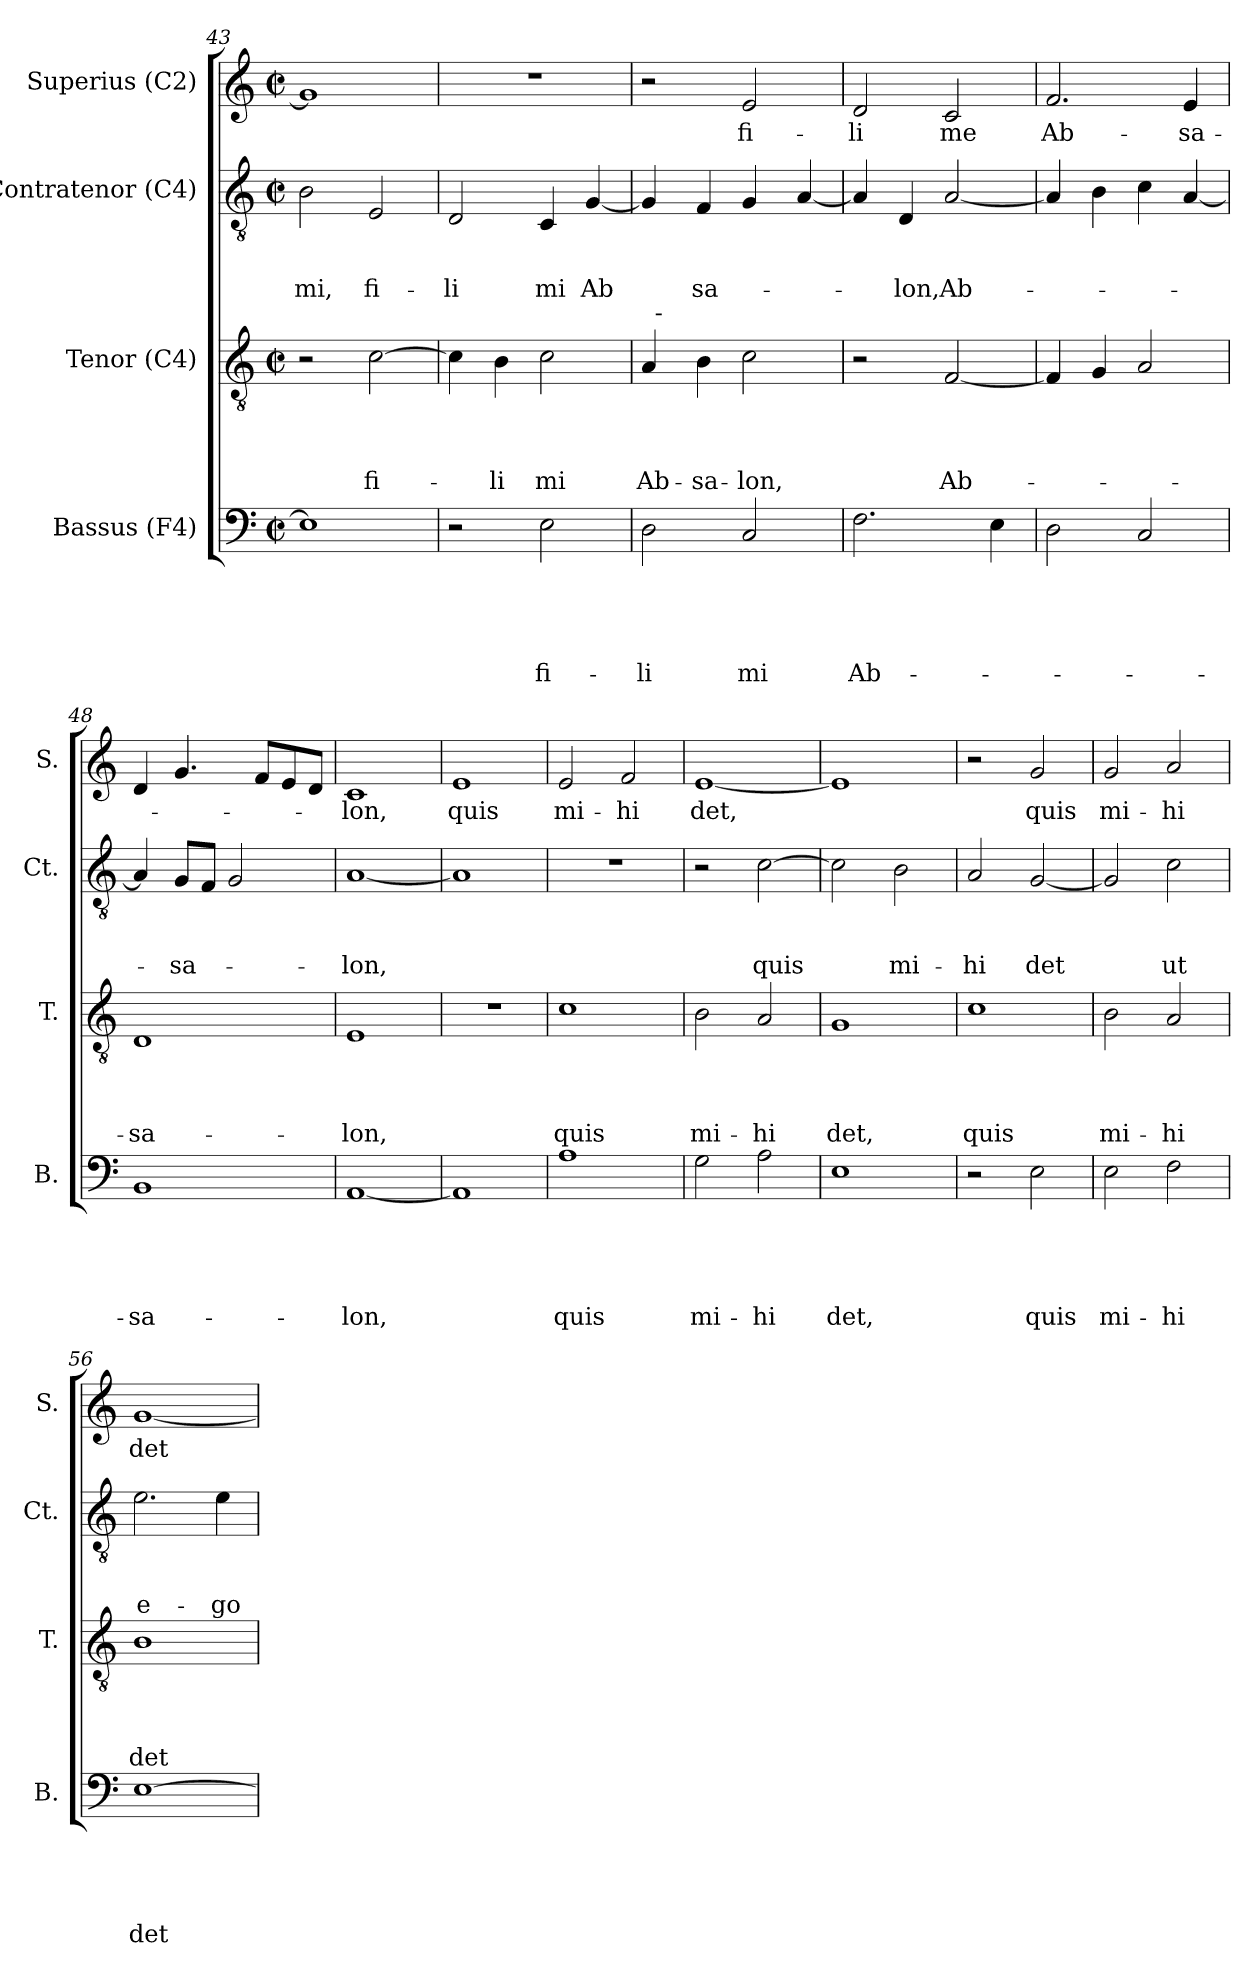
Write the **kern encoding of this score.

**kern	**text	**text	**text	**text	**text	**kern	**text	**text	**text	**text	**kern	**text	**text	**text	**kern	**text
*part4	*part4	*part4	*part4	*part4	*part4	*part3	*part3	*part3	*part3	*part3	*part2	*part2	*part2	*part2	*part1	*part1
*staff4	*staff4	*staff4	*staff4	*staff4	*staff4	*staff3	*staff3	*staff3	*staff3	*staff3	*staff2	*staff2	*staff2	*staff2	*staff1	*staff1
*I"Bassus (F4)	*	*	*	*	*	*I"Tenor (C4)	*	*	*	*	*I"Contratenor (C4)	*	*	*	*I"Superius (C2)	*
*I'B.	*	*	*	*	*	*I'T.	*	*	*	*	*I'Ct.	*	*	*	*I'S.	*
*clefF4	*	*	*	*	*	*clefGv2	*	*	*	*	*clefGv2	*	*	*	*clefG2	*
*k[]	*	*	*	*	*	*k[]	*	*	*	*	*k[]	*	*	*	*k[]	*
*C:	*	*	*	*	*	*C:	*	*	*	*	*C:	*	*	*	*C:	*
*M2/2	*	*	*	*	*	*M2/2	*	*	*	*	*M2/2	*	*	*	*M2/2	*
*met(c|)	*	*	*	*	*	*met(c|)	*	*	*	*	*met(c|)	*	*	*	*met(c|)	*
=43	=43	=43	=43	=43	=43	=43	=43	=43	=43	=43	=43	=43	=43	=43	=43	=43
!	!	!	!	!	!	!	!	!	!	!	!	!	!	!LO:LY:b	!	!
1E]	.	.	.	.	.	2r	.	.	.	.	2B\	.	.	mi,	1g]	.
!	!	!	!	!	!	!	!	!	!	!LO:LY:b	!	!	!	!LO:LY:b	!	!
.	.	.	.	.	.	[>2c\	.	.	.	fi-	2E/	.	.	fi-	.	.
=44	=44	=44	=44	=44	=44	=44	=44	=44	=44	=44	=44	=44	=44	=44	=44	=44
!	!	!	!	!	!	!	!	!	!	!	!	!	!	!LO:LY:b	!	!
2r	.	.	.	.	.	4c\]	.	.	.	.	2D/	.	.	-li	1r	.
!	!	!	!	!	!	!	!	!	!	!LO:LY:b	!	!	!	!	!	!
.	.	.	.	.	.	4B\	.	.	.	-li	.	.	.	.	.	.
!	!	!	!	!	!LO:LY:b	!	!	!	!	!LO:LY:b	!	!	!	!LO:LY:b	!	!
2E\	.	.	.	.	fi-	2c\	.	.	.	mi	4C/	.	.	mi	.	.
!	!	!	!	!	!	!	!	!	!	!	!	!	!	!LO:LY:b	!	!
.	.	.	.	.	.	.	.	.	.	.	[>4G/	.	.	Ab	.	.
!!LO:PB:g=z
=45	=45	=45	=45	=45	=45	=45	=45	=45	=45	=45	=45	=45	=45	=45	=45	=45
!	!	!	!	!	!LO:LY:b	!	!	!	!	!LO:LY:b	!	!	!	!	!	!
*	*	*	*	*	*	*^	*	*	*	*	*	*	*	*	*	*
2D\	.	.	.	.	-li	4A/	32ryy	.	.	.	Ab-	4G/]	.	.	.	2r	.
!	!	!	!	!	!	!	!LO:TX:a:t=-	!	!	!	!	!	!	!	!	!	!
.	.	.	.	.	.	.	2ryy	.	.	.	.	.	.	.	.	.	.
!	!	!	!	!	!	!	!	!	!	!	!LO:LY:b	!	!	!	!LO:LY:b	!	!
.	.	.	.	.	.	4B\	.	.	.	.	-sa-	4F/	.	.	sa-	.	.
!	!	!	!	!	!LO:LY:b	!	!	!	!	!	!LO:LY:b	!	!	!	!	!	!LO:LY:b
2C/	.	.	.	.	mi	2c\	.	.	.	.	-lon,	4G/	.	.	.	2e/	fi-
.	.	.	.	.	.	.	4...ryy	.	.	.	.	.	.	.	.	.	.
.	.	.	.	.	.	.	.	.	.	.	.	[<4A/	.	.	.	.	.
=46	=46	=46	=46	=46	=46	=46	=46	=46	=46	=46	=46	=46	=46	=46	=46	=46	=46
!	!	!	!	!	!LO:LY:b	!	!	!	!	!	!	!	!	!	!	!	!LO:LY:b
*	*	*	*	*	*	*v	*v	*	*	*	*	*	*	*	*	*	*
2.F\	.	.	.	.	Ab-	2r	.	.	.	.	4A/]	.	.	.	2d/	-li
!	!	!	!	!	!	!	!	!	!	!	!	!	!	!LO:LY:b	!	!
.	.	.	.	.	.	.	.	.	.	.	4D/	.	.	-lon,	.	.
!	!	!	!	!	!	!	!	!	!	!LO:LY:b	!	!	!	!LO:LY:b	!	!LO:LY:b
.	.	.	.	.	.	[<2F/	.	.	.	Ab-	[<2A/	.	.	Ab-	2c/	me
4E\	.	.	.	.	.	.	.	.	.	.	.	.	.	.	.	.
=47	=47	=47	=47	=47	=47	=47	=47	=47	=47	=47	=47	=47	=47	=47	=47	=47
!	!	!	!	!	!	!	!	!	!	!	!	!	!	!	!	!LO:LY:b
2D\	.	.	.	.	.	4F/]	.	.	.	.	4A/]	.	.	.	2.f/	Ab-
.	.	.	.	.	.	4G/	.	.	.	.	4B\	.	.	.	.	.
2C/	.	.	.	.	.	2A/	.	.	.	.	4c\	.	.	.	.	.
!	!	!	!	!	!	!	!	!	!	!	!	!	!	!	!	!LO:LY:b
.	.	.	.	.	.	.	.	.	.	.	[<4A/	.	.	.	4e/	-sa-
=48	=48	=48	=48	=48	=48	=48	=48	=48	=48	=48	=48	=48	=48	=48	=48	=48
!	!	!	!	!	!LO:LY:b	!	!	!	!	!LO:LY:b	!	!	!	!	!	!
1BB	.	.	.	.	-sa-	1D	.	.	.	-sa-	4A/]	.	.	.	4d/	.
!	!	!	!	!	!	!	!	!	!	!	!	!	!	!LO:LY:b	!	!
.	.	.	.	.	.	.	.	.	.	.	8G/L	.	.	-sa-	4.g/	.
.	.	.	.	.	.	.	.	.	.	.	8F/J	.	.	.	.	.
.	.	.	.	.	.	.	.	.	.	.	2G/	.	.	.	.	.
.	.	.	.	.	.	.	.	.	.	.	.	.	.	.	8f/L	.
.	.	.	.	.	.	.	.	.	.	.	.	.	.	.	8e/	.
.	.	.	.	.	.	.	.	.	.	.	.	.	.	.	8d/J	.
=49	=49	=49	=49	=49	=49	=49	=49	=49	=49	=49	=49	=49	=49	=49	=49	=49
!	!	!	!	!	!LO:LY:b	!	!	!	!	!LO:LY:b	!	!	!	!LO:LY:b	!	!LO:LY:b
[<1AA	.	.	.	.	-lon,	1E	.	.	.	-lon,	[<1A	.	.	-lon,	1c	-lon,
=50	=50	=50	=50	=50	=50	=50	=50	=50	=50	=50	=50	=50	=50	=50	=50	=50
!	!	!	!	!	!	!	!	!	!	!	!	!	!	!	!	!LO:LY:b
1AA]	.	.	.	.	.	1r	.	.	.	.	1A]	.	.	.	1e	quis
=51	=51	=51	=51	=51	=51	=51	=51	=51	=51	=51	=51	=51	=51	=51	=51	=51
!	!	!	!	!	!LO:LY:b	!	!	!	!	!LO:LY:b	!	!	!	!	!	!LO:LY:b
1A	.	.	.	.	quis	1c	.	.	.	quis	1r	.	.	.	2e/	mi-
!	!	!	!	!	!	!	!	!	!	!	!	!	!	!	!	!LO:LY:b
.	.	.	.	.	.	.	.	.	.	.	.	.	.	.	2f/	-hi
=52	=52	=52	=52	=52	=52	=52	=52	=52	=52	=52	=52	=52	=52	=52	=52	=52
!	!	!	!	!	!LO:LY:b	!	!	!	!	!LO:LY:b	!	!	!	!	!	!LO:LY:b
2G\	.	.	.	.	mi-	2B\	.	.	.	mi-	2r	.	.	.	[<1e	det,
!	!	!	!	!	!LO:LY:b	!	!	!	!	!LO:LY:b	!	!	!	!LO:LY:b	!	!
2A\	.	.	.	.	-hi	2A/	.	.	.	-hi	[<2c\	.	.	quis	.	.
!!LO:LB:g=z
=53	=53	=53	=53	=53	=53	=53	=53	=53	=53	=53	=53	=53	=53	=53	=53	=53
!	!	!	!	!	!LO:LY:b	!	!	!	!	!LO:LY:b	!	!	!	!	!	!
1E	.	.	.	.	det,	1G	.	.	.	det,	2c\]	.	.	.	1e]	.
!	!	!	!	!	!	!	!	!	!	!	!	!	!	!LO:LY:b	!	!
.	.	.	.	.	.	.	.	.	.	.	2B\	.	.	mi-	.	.
=54	=54	=54	=54	=54	=54	=54	=54	=54	=54	=54	=54	=54	=54	=54	=54	=54
!	!	!	!	!	!	!	!	!	!	!LO:LY:b	!	!	!	!LO:LY:b	!	!
2r	.	.	.	.	.	1c	.	.	.	quis	2A/	.	.	-hi	2r	.
!	!	!	!	!	!LO:LY:b	!	!	!	!	!	!	!	!	!LO:LY:b	!	!LO:LY:b
2E\	.	.	.	.	quis	.	.	.	.	.	[<2G/	.	.	det	2g/	quis
=55	=55	=55	=55	=55	=55	=55	=55	=55	=55	=55	=55	=55	=55	=55	=55	=55
!	!	!	!	!	!LO:LY:b	!	!	!	!	!LO:LY:b	!	!	!	!	!	!LO:LY:b
2E\	.	.	.	.	mi-	2B\	.	.	.	mi-	2G/]	.	.	.	2g/	mi-
!	!	!	!	!	!LO:LY:b	!	!	!	!	!LO:LY:b	!	!	!	!LO:LY:b	!	!LO:LY:b
2F\	.	.	.	.	-hi	2A/	.	.	.	-hi	2c\	.	.	ut	2a/	-hi
=56	=56	=56	=56	=56	=56	=56	=56	=56	=56	=56	=56	=56	=56	=56	=56	=56
!	!	!	!	!	!LO:LY:b	!	!	!	!	!LO:LY:b	!	!	!	!LO:LY:b	!	!LO:LY:b
[>1E	.	.	.	.	det	1B	.	.	.	det	2.e\	.	.	e-	[<1g	det
!	!	!	!	!	!	!	!	!	!	!	!	!	!	!LO:LY:b	!	!
.	.	.	.	.	.	.	.	.	.	.	4e\	.	.	-go	.	.
=	=	=	=	=	=	=	=	=	=	=	=	=	=	=	=	=
*-	*-	*-	*-	*-	*-	*-	*-	*-	*-	*-	*-	*-	*-	*-	*-	*-
